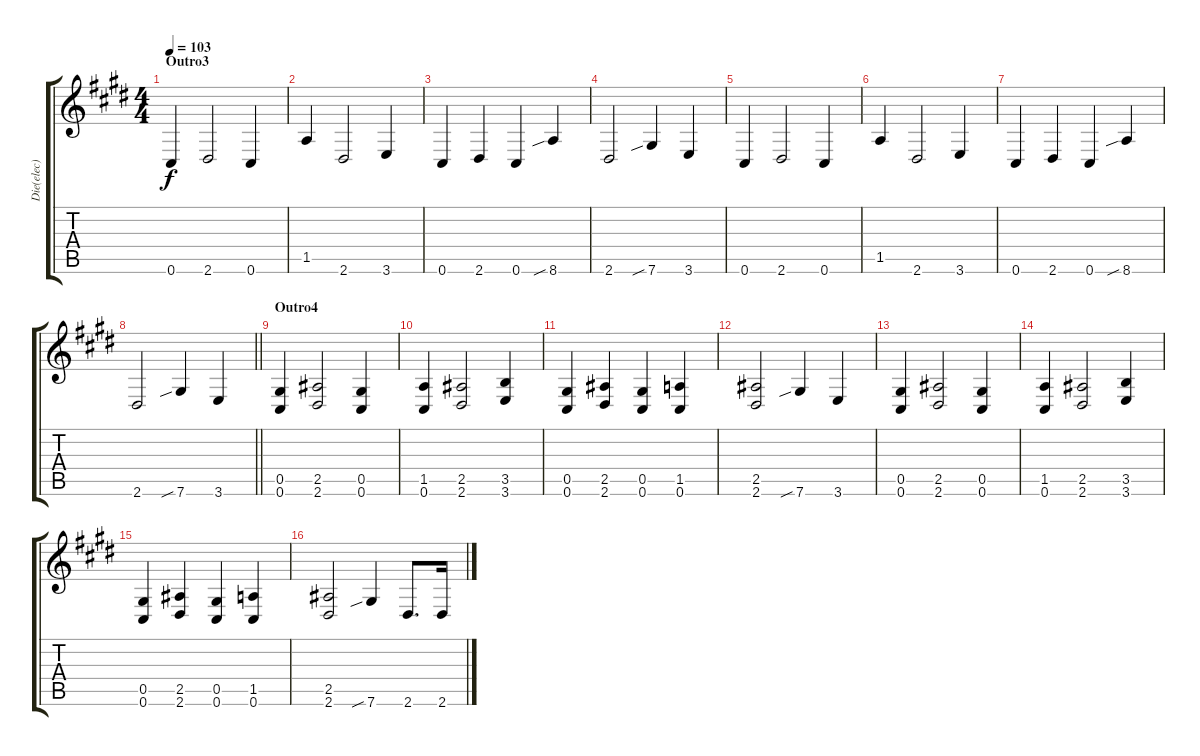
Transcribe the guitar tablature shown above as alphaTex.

\track ("Die(elec)" "Die(elec)") {instrument distortionguitar}
\staff {score tabs}
\tuning (Eb4 Bb3 Gb3 Db3 Ab2 Db2) {hide}
\ts (4 4)
\section ("" "Outro3")
\tempo 103
\clef g2
\ks c#minor
0.6.4{dy f} 2.6.2 0.6.4 |
1.5.4 2.6.2 3.6.4 |
0.6.4 2.6.4 0.6.4 8.6{sib}.4 |
2.6.2 7.6{sib}.4 3.6.4 |
0.6.4 2.6.2 0.6.4 |
1.5.4 2.6.2 3.6.4 |
0.6.4 2.6.4 0.6.4 8.6{sib}.4 |
\barLineRight lightlight
2.6.2 7.6{sib}.4 3.6.4 |
\section ("" "Outro4")
(0.5 0.6).4 (2.5 2.6).2 (0.5 0.6).4 |
(1.5 0.6).4 (2.5 2.6).2 (3.5 3.6).4 |
(0.5 0.6).4 (2.5 2.6).4 (0.5 0.6).4 (1.5 0.6).4 |
(2.5 2.6).2 7.6{sib}.4 3.6.4 |
(0.5 0.6).4 (2.5 2.6).2 (0.5 0.6).4 |
(1.5 0.6).4 (2.5 2.6).2 (3.5 3.6).4 |
(0.5 0.6).4 (2.5 2.6).4 (0.5 0.6).4 (1.5 0.6).4 |
(2.5 2.6).2 7.6{sib}.4 2.6.8{d} 2.6.16
